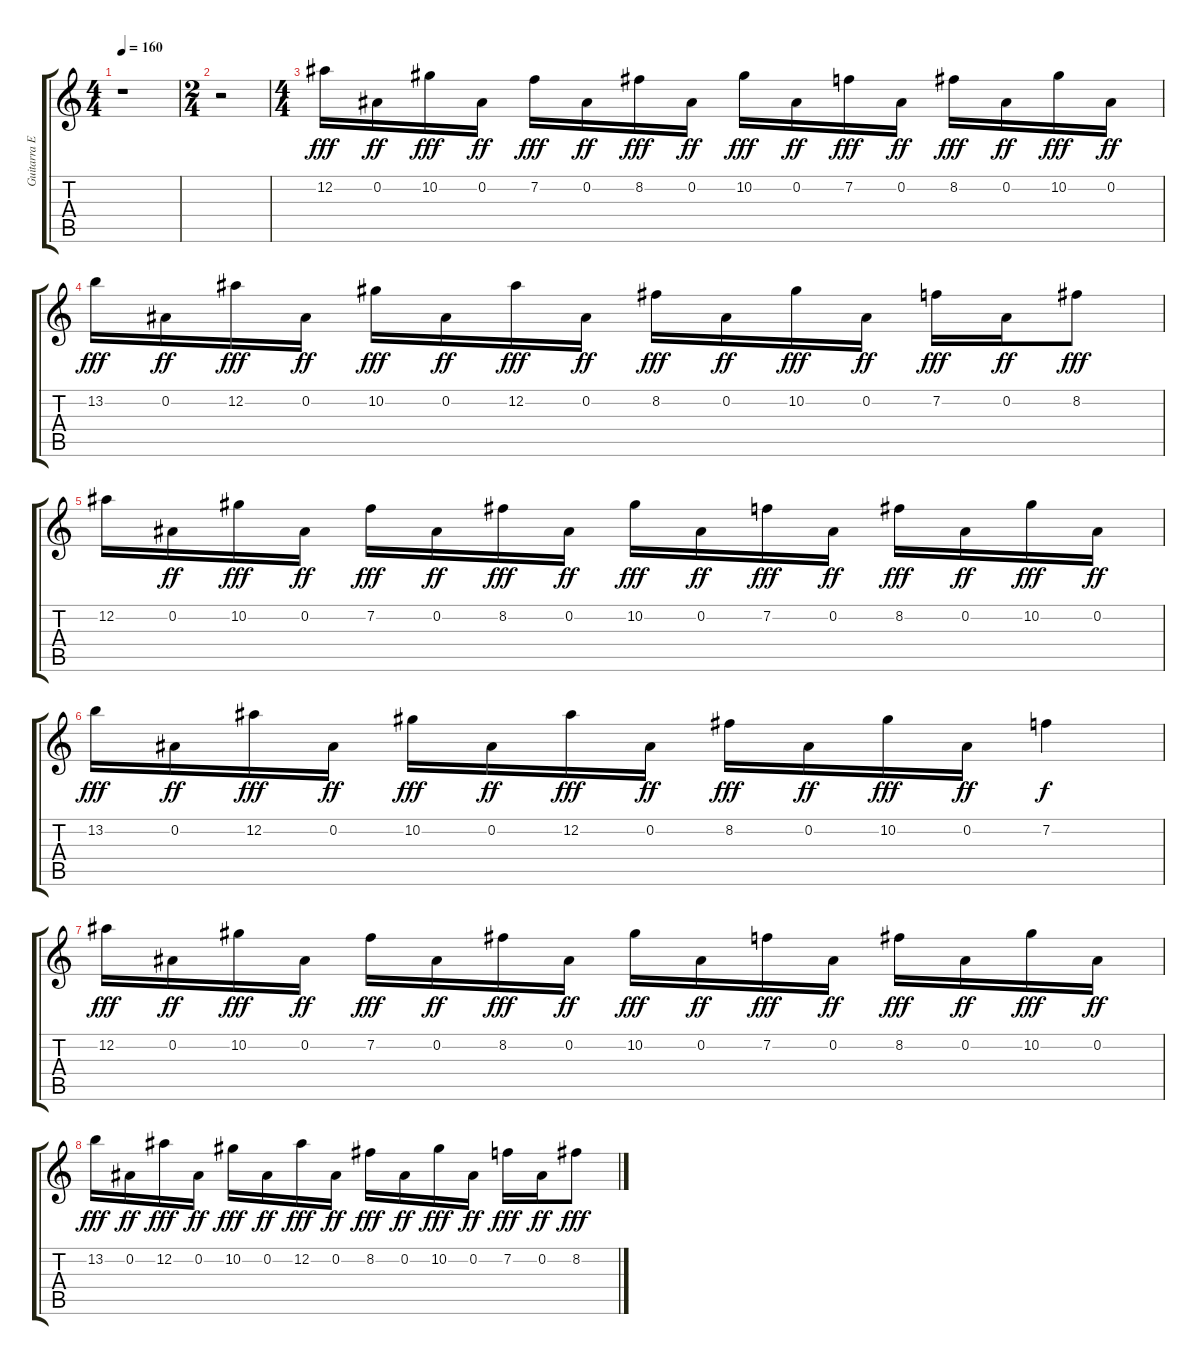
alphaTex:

\track ("Guitarra Eb solo" "Guitarra E") {instrument overdrivenguitar}
\staff {score tabs}
\tuning (Eb4 Bb3 Gb3 Db3 Ab2 Eb2) {hide}
\ts (4 4)
\tempo 160
\clef g2
\ks c
r.1{dy fff} |
\ts (2 4)
r.2 |
\ts (4 4)
12.2.16 0.2.16{dy ff} 10.2.16{dy fff} 0.2.16{dy ff} 7.2.16{dy fff} 0.2.16{dy ff} 8.2.16{dy fff} 0.2.16{dy ff} 10.2.16{dy fff} 0.2.16{dy ff} 7.2.16{dy fff} 0.2.16{dy ff} 8.2.16{dy fff} 0.2.16{dy ff} 10.2.16{dy fff} 0.2.16{dy ff} |
13.2.16{dy fff} 0.2.16{dy ff} 12.2.16{dy fff} 0.2.16{dy ff} 10.2.16{dy fff} 0.2.16{dy ff} 12.2.16{dy fff} 0.2.16{dy ff} 8.2.16{dy fff} 0.2.16{dy ff} 10.2.16{dy fff} 0.2.16{dy ff} 7.2.16{dy fff} 0.2.16{dy ff} 8.2.8{dy fff} |
12.2.16 0.2.16{dy ff} 10.2.16{dy fff} 0.2.16{dy ff} 7.2.16{dy fff} 0.2.16{dy ff} 8.2.16{dy fff} 0.2.16{dy ff} 10.2.16{dy fff} 0.2.16{dy ff} 7.2.16{dy fff} 0.2.16{dy ff} 8.2.16{dy fff} 0.2.16{dy ff} 10.2.16{dy fff} 0.2.16{dy ff} |
13.2.16{dy fff} 0.2.16{dy ff} 12.2.16{dy fff} 0.2.16{dy ff} 10.2.16{dy fff} 0.2.16{dy ff} 12.2.16{dy fff} 0.2.16{dy ff} 8.2.16{dy fff} 0.2.16{dy ff} 10.2.16{dy fff} 0.2.16{dy ff} 7.2.4{dy f} |
12.2.16{dy fff} 0.2.16{dy ff} 10.2.16{dy fff} 0.2.16{dy ff} 7.2.16{dy fff} 0.2.16{dy ff} 8.2.16{dy fff} 0.2.16{dy ff} 10.2.16{dy fff} 0.2.16{dy ff} 7.2.16{dy fff} 0.2.16{dy ff} 8.2.16{dy fff} 0.2.16{dy ff} 10.2.16{dy fff} 0.2.16{dy ff} |
13.2.16{dy fff} 0.2.16{dy ff} 12.2.16{dy fff} 0.2.16{dy ff} 10.2.16{dy fff} 0.2.16{dy ff} 12.2.16{dy fff} 0.2.16{dy ff} 8.2.16{dy fff} 0.2.16{dy ff} 10.2.16{dy fff} 0.2.16{dy ff} 7.2.16{dy fff} 0.2.16{dy ff} 8.2.8{dy fff}
